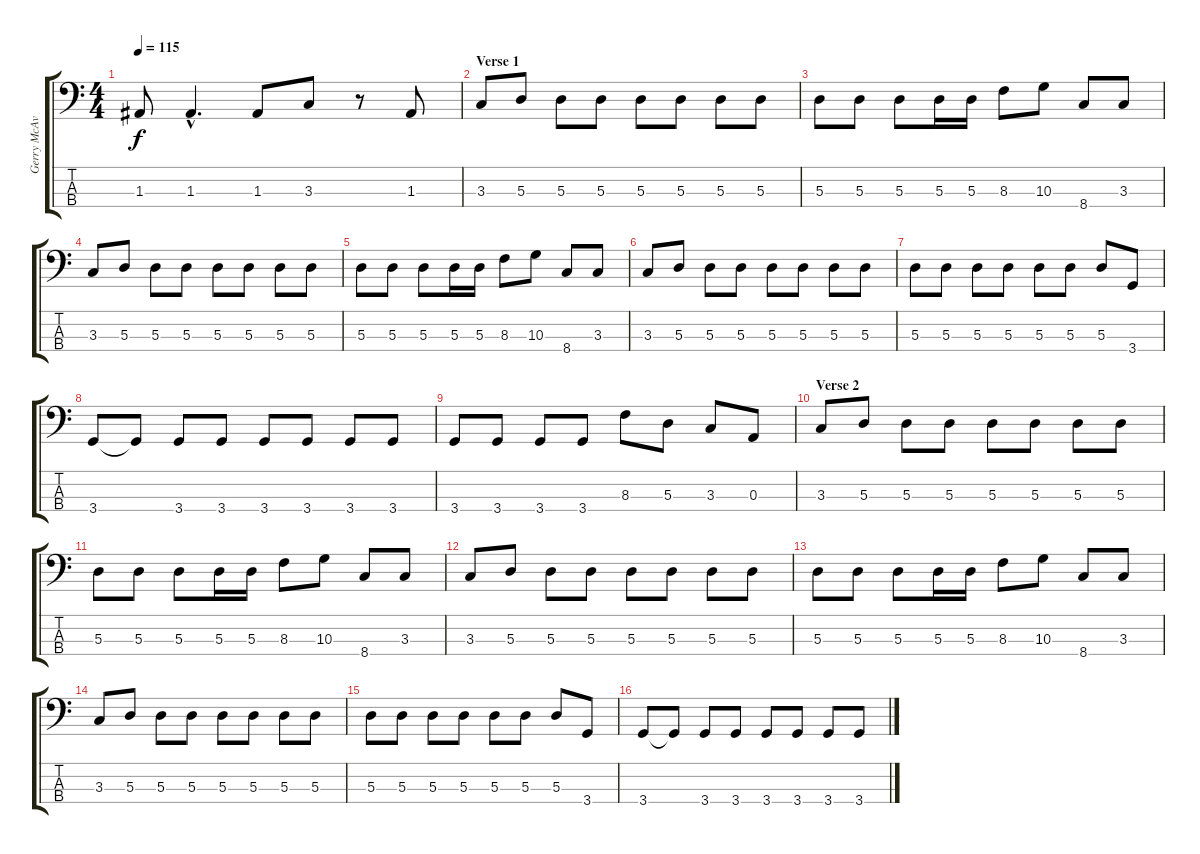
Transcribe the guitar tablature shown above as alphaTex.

\track ("Gerry McAvoy" "Gerry McAv") {instrument electricbasspick}
\staff {score tabs}
\tuning (G2 D2 A1 E1) {hide}
\ts (4 4)
\tempo 115
\clef f4
\ks c
1.3{t}.8{dy f} 1.3{hac}.4{d} 1.3.8 3.3.8 r.8 1.3.8 |
\section ("" "Verse 1")
3.3.8 5.3.8 5.3.8 5.3.8 5.3.8 5.3.8 5.3.8 5.3.8 |
5.3.8 5.3.8 5.3.8 5.3.16 5.3.16 8.3.8 10.3.8 8.4.8 3.3.8 |
3.3.8 5.3.8 5.3.8 5.3.8 5.3.8 5.3.8 5.3.8 5.3.8 |
5.3.8 5.3.8 5.3.8 5.3.16 5.3.16 8.3.8 10.3.8 8.4.8 3.3.8 |
3.3.8 5.3.8 5.3.8 5.3.8 5.3.8 5.3.8 5.3.8 5.3.8 |
5.3.8 5.3.8 5.3.8 5.3.8 5.3.8 5.3.8 5.3.8 3.4.8 |
3.4.8 3.4{t}.8 3.4.8 3.4.8 3.4.8 3.4.8 3.4.8 3.4.8 |
3.4.8 3.4.8 3.4.8 3.4.8 8.3.8 5.3.8 3.3.8 0.3.8 |
\section ("" "Verse 2 ")
3.3.8 5.3.8 5.3.8 5.3.8 5.3.8 5.3.8 5.3.8 5.3.8 |
5.3.8 5.3.8 5.3.8 5.3.16 5.3.16 8.3.8 10.3.8 8.4.8 3.3.8 |
3.3.8 5.3.8 5.3.8 5.3.8 5.3.8 5.3.8 5.3.8 5.3.8 |
5.3.8 5.3.8 5.3.8 5.3.16 5.3.16 8.3.8 10.3.8 8.4.8 3.3.8 |
3.3.8 5.3.8 5.3.8 5.3.8 5.3.8 5.3.8 5.3.8 5.3.8 |
5.3.8 5.3.8 5.3.8 5.3.8 5.3.8 5.3.8 5.3.8 3.4.8 |
3.4.8 3.4{t}.8 3.4.8 3.4.8 3.4.8 3.4.8 3.4.8 3.4.8
